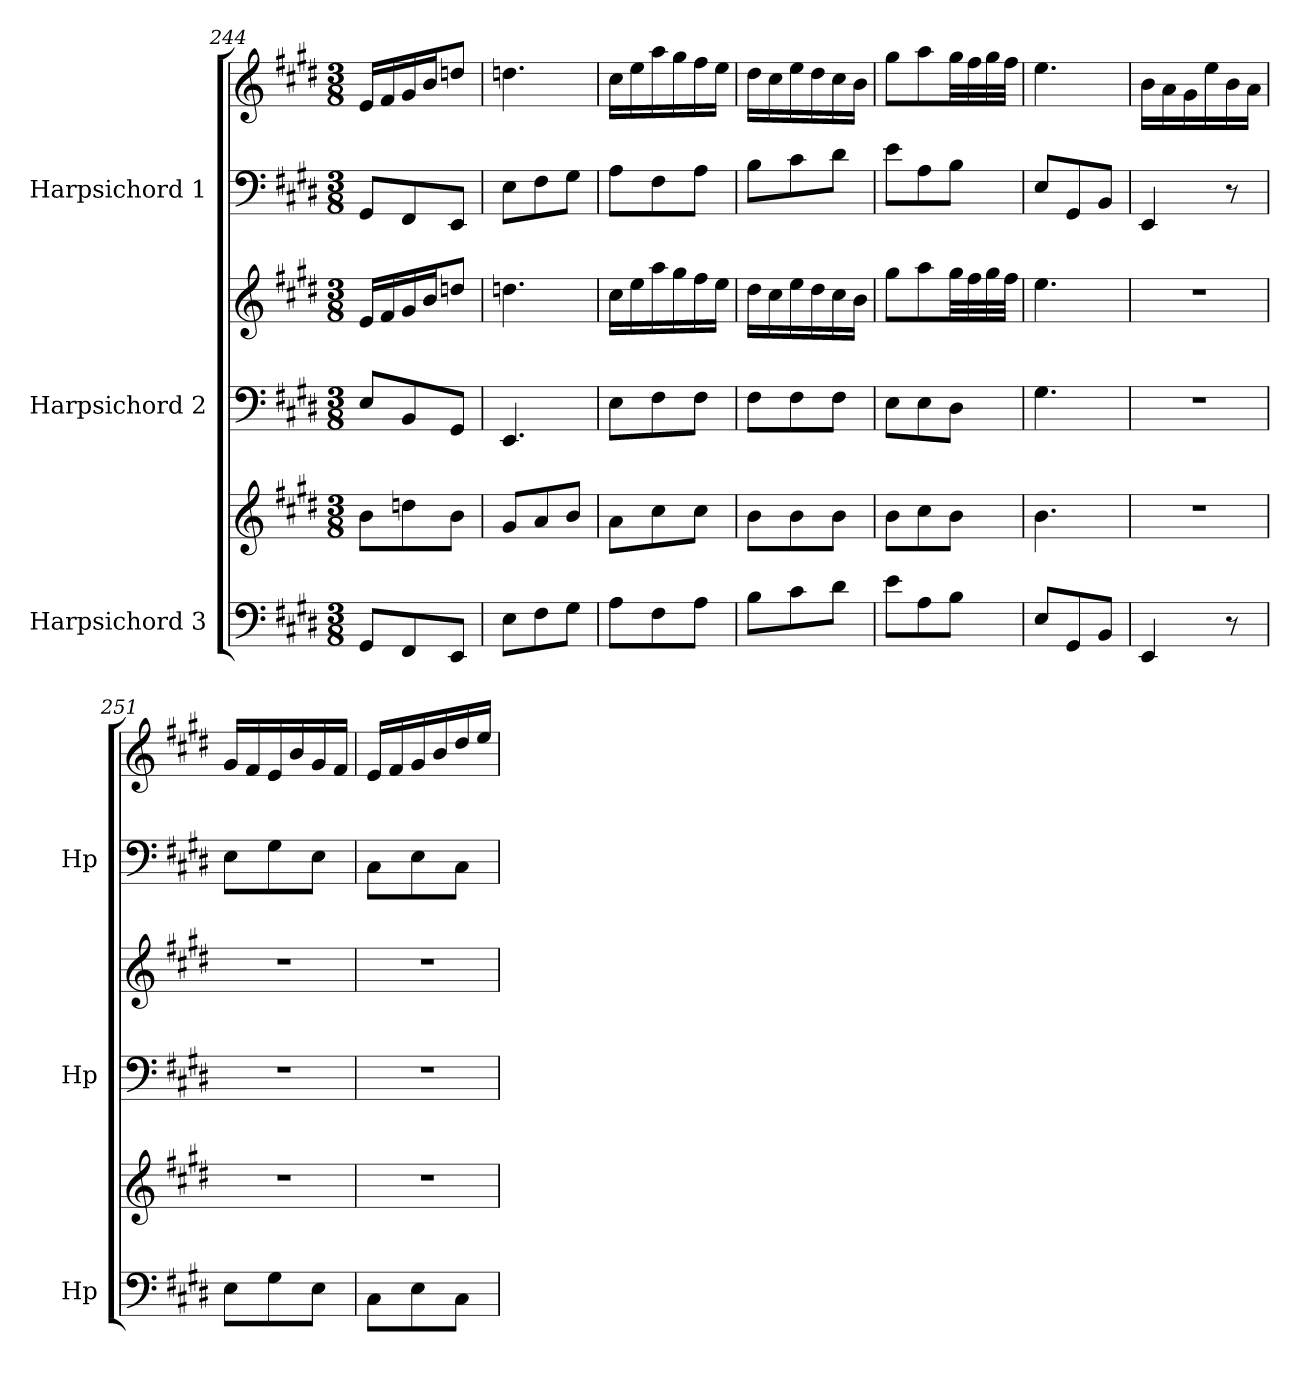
**kern	**kern	**kern	**kern	**kern	**kern
*part3	*part3	*part2	*part2	*part1	*part1
*staff6	*staff5	*staff4	*staff3	*staff2	*staff1
*I"Harpsichord 3	*	*I"Harpsichord 2	*	*I"Harpsichord 1	*
*I'Hp	*	*I'Hp	*	*I'Hp	*
*clefF4	*clefG2	*clefF4	*clefG2	*clefF4	*clefG2
*k[f#c#g#d#]	*k[f#c#g#d#]	*k[f#c#g#d#]	*k[f#c#g#d#]	*k[f#c#g#d#]	*k[f#c#g#d#]
*M3/8	*M3/8	*M3/8	*M3/8	*M3/8	*M3/8
=244	=244	=244	=244	=244	=244
8GG#/L	8b\L	8E/L	16e/LL	8GG#/L	16e/LL
.	.	.	16f#/	.	16f#/
8FF#/	8ddn\	8BB/	16g#/	8FF#/	16g#/
.	.	.	16b/J	.	16b/J
8EE/J	8b\J	8GG#/J	8ddn/J	8EE/J	8ddn/J
=245	=245	=245	=245	=245	=245
8E\L	8g#/L	4.EE/	4.ddn\	8E\L	4.ddn\
8F#\	8a/	.	.	8F#\	.
8G#\J	8b/J	.	.	8G#\J	.
=246	=246	=246	=246	=246	=246
8A\L	8a\L	8E\L	16cc#\LL	8A\L	16cc#\LL
.	.	.	16ee\	.	16ee\
8F#\	8cc#\	8F#\	16aa\	8F#\	16aa\
.	.	.	16gg#\	.	16gg#\
8A\J	8cc#\J	8F#\J	16ff#\	8A\J	16ff#\
.	.	.	16ee\JJ	.	16ee\JJ
=247	=247	=247	=247	=247	=247
8B\L	8b\L	8F#\L	16dd#\LL	8B\L	16dd#\LL
.	.	.	16cc#\	.	16cc#\
8c#\	8b\	8F#\	16ee\	8c#\	16ee\
.	.	.	16dd#\	.	16dd#\
8d#\J	8b\J	8F#\J	16cc#\	8d#\J	16cc#\
.	.	.	16b\JJ	.	16b\JJ
!!LO:PB:g=z
=248	=248	=248	=248	=248	=248
8e\L	8b\L	8E\L	8gg#\L	8e\L	8gg#\L
8A\	8cc#\	8E\	8aa\	8A\	8aa\
8B\J	8b\J	8D#\J	32gg#\LL	8B\J	32gg#\LL
.	.	.	32ff#\	.	32ff#\
.	.	.	32gg#\	.	32gg#\
.	.	.	32ff#\JJJ	.	32ff#\JJJ
=249	=249	=249	=249	=249	=249
8E/L	4.b\	4.G#\	4.ee\	8E/L	4.ee\
8GG#/	.	.	.	8GG#/	.
8BB/J	.	.	.	8BB/J	.
=250	=250	=250	=250	=250	=250
4EE/	4.r	4.r	4.r	4EE/	16b\LL
.	.	.	.	.	16a\
.	.	.	.	.	16g#\
.	.	.	.	.	16ee\
8r	.	.	.	8r	16b\
.	.	.	.	.	16a\JJ
=251	=251	=251	=251	=251	=251
8E\L	4.r	4.r	4.r	8E\L	16g#/LL
.	.	.	.	.	16f#/
8G#\	.	.	.	8G#\	16e/
.	.	.	.	.	16b/
8E\J	.	.	.	8E\J	16g#/
.	.	.	.	.	16f#/JJ
=252	=252	=252	=252	=252	=252
8C#\L	4.r	4.r	4.r	8C#\L	16e/LL
.	.	.	.	.	16f#/
8E\	.	.	.	8E\	16g#/
.	.	.	.	.	16b/
8C#\J	.	.	.	8C#\J	16dd#/
.	.	.	.	.	16ee/JJ
=	=	=	=	=	=
*-	*-	*-	*-	*-	*-
